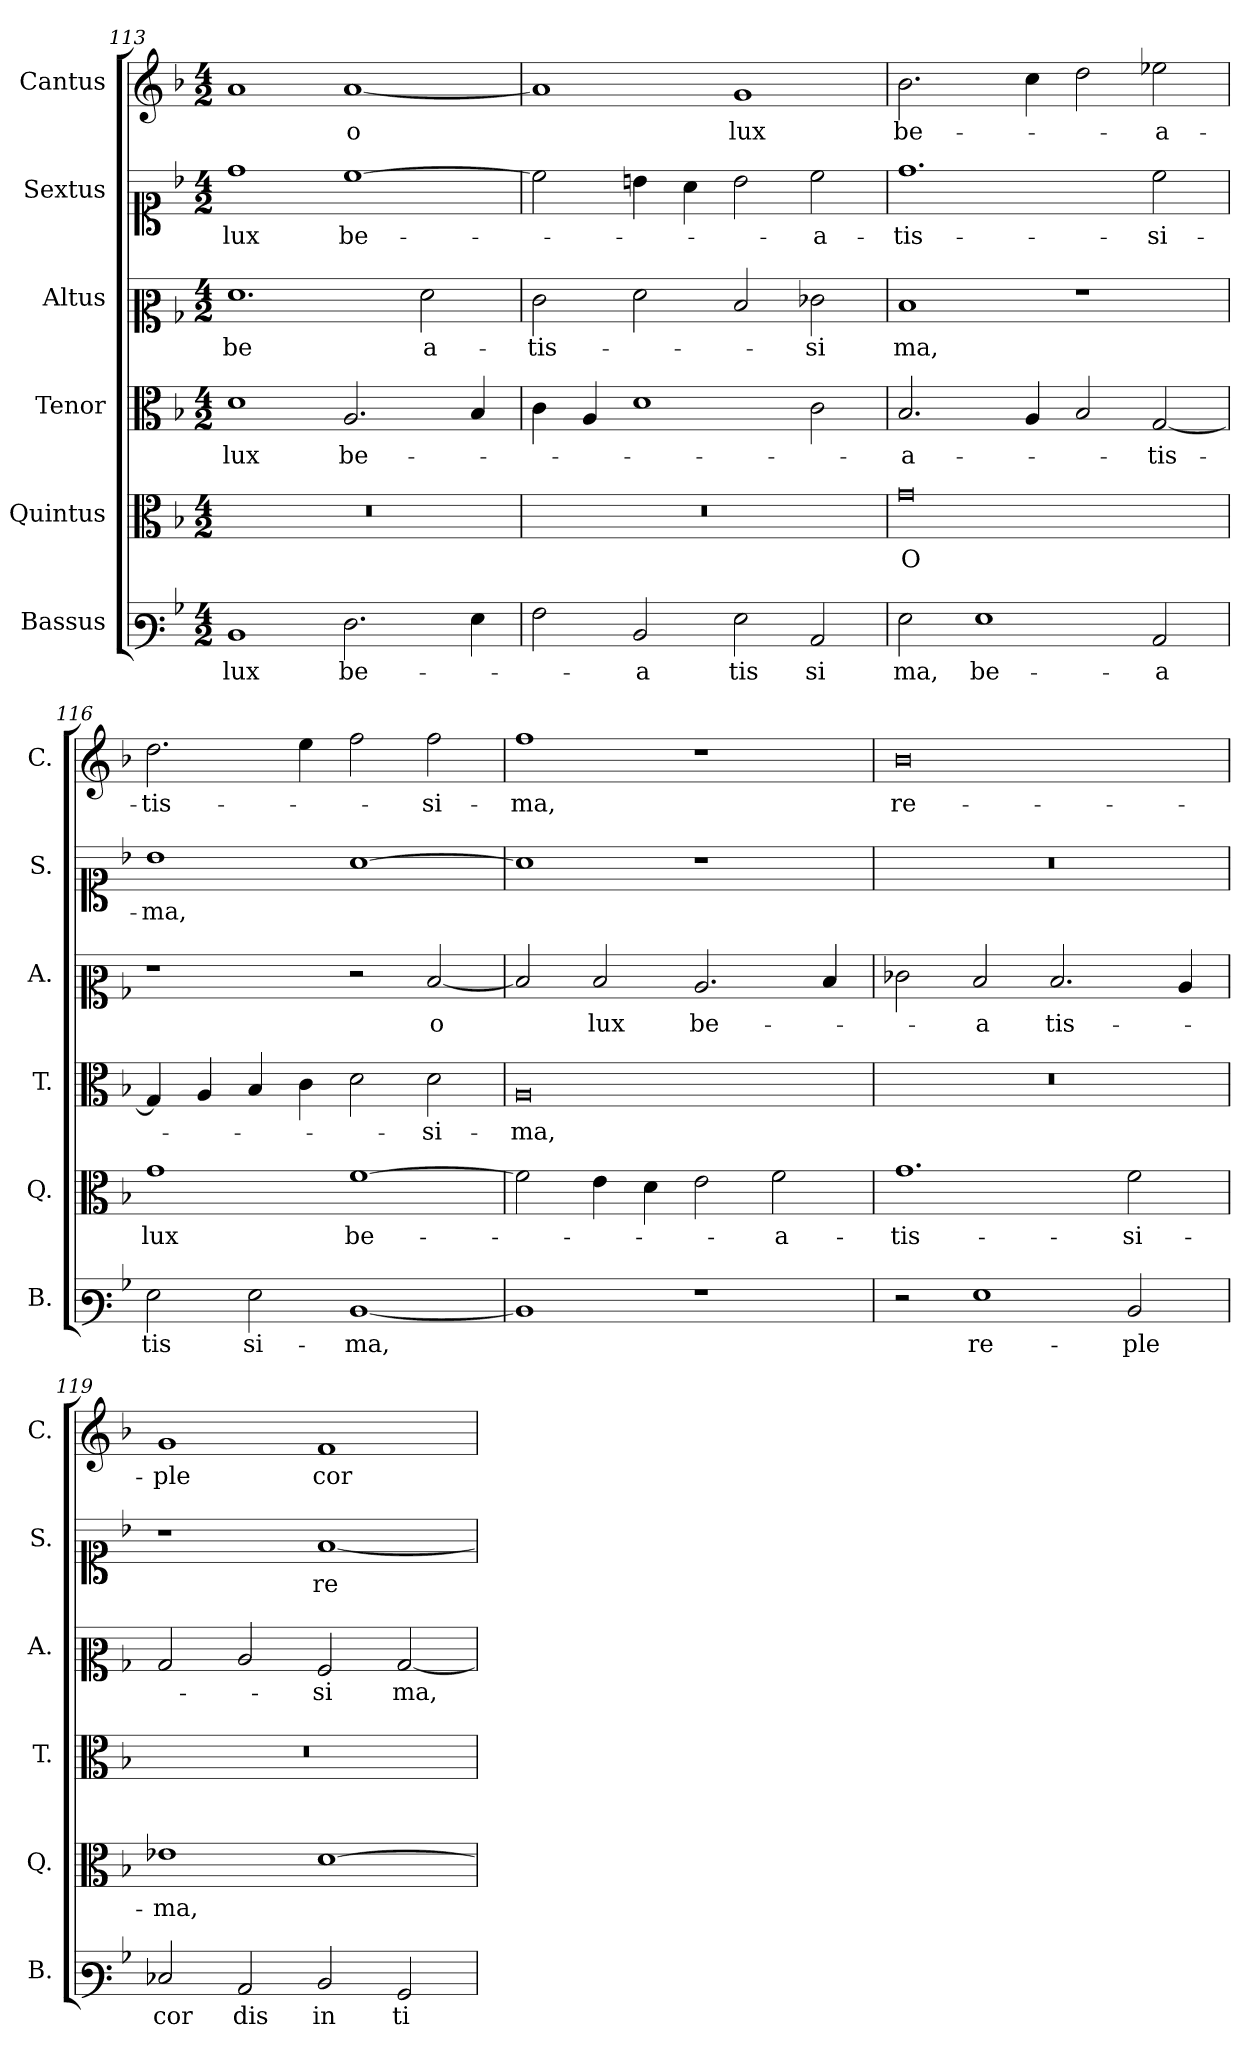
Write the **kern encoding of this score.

**kern	**text	**kern	**text	**kern	**text	**kern	**text	**kern	**text	**kern	**text
*part6	*part6	*part5	*part5	*part4	*part4	*part3	*part3	*part2	*part2	*part1	*part1
*staff6	*staff6	*staff5	*staff5	*staff4	*staff4	*staff3	*staff3	*staff2	*staff2	*staff1	*staff1
*I"Bassus	*	*I"Quintus	*	*I"Tenor	*	*I"Altus	*	*I"Sextus	*	*I"Cantus	*
*I'B.	*	*I'Q.	*	*I'T.	*	*I'A.	*	*I'S.	*	*I'C.	*
*clefF3	*	*clefC3	*	*clefC3	*	*clefC2	*	*clefC1	*	*clefG2	*
*k[b-]	*	*k[b-]	*	*k[b-]	*	*k[b-]	*	*k[b-]	*	*k[b-]	*
*M4/2	*	*M4/2	*	*M4/2	*	*M4/2	*	*M4/2	*	*M4/2	*
=113	=113	=113	=113	=113	=113	=113	=113	=113	=113	=113	=113
!	!LO:LY:b	!	!	!	!LO:LY:b	!	!LO:LY:b	!	!LO:LY:b	!	!
1D	lux	0r	.	1d	lux	1.f	be	1dd	lux	1a	.
!	!LO:LY:b	!	!	!	!LO:LY:b	!	!	!	!LO:LY:b	!	!LO:LY:b
2.F\	be-	.	.	2.A/	be-	.	.	[1cc	be-	[1a	o
!	!	!	!	!	!	!	!LO:LY:b	!	!	!	!
.	.	.	.	.	.	2f\	-a-	.	.	.	.
4G\	.	.	.	4B-/	.	.	.	.	.	.	.
=114	=114	=114	=114	=114	=114	=114	=114	=114	=114	=114	=114
!	!	!	!	!	!	!	!LO:LY:b	!	!	!	!
2A\	.	0r	.	4c\	.	2e\	-tis-	2cc\]	.	1a]	.
.	.	.	.	4A/	.	.	.	.	.	.	.
!	!LO:LY:b	!	!	!	!	!	!	!	!	!	!
2D/	a	.	.	1d	.	2f\	.	4bn\	.	.	.
.	.	.	.	.	.	.	.	4a\	.	.	.
!	!LO:LY:b	!	!	!	!	!	!	!	!	!	!LO:LY:b
2G\	tis	.	.	.	.	2d/	.	2b\	.	1g	lux
!	!LO:LY:b	!	!	!	!	!	!LO:LY:b	!	!LO:LY:b	!	!
2C/	si	.	.	2c\	.	2e-X\	si	2cc\	-a-	.	.
!!LO:PB:g=z
=115	=115	=115	=115	=115	=115	=115	=115	=115	=115	=115	=115
!	!LO:LY:b	!	!LO:LY:b	!	!LO:LY:b	!	!LO:LY:b	!	!LO:LY:b	!	!LO:LY:b
2G\	ma,	0g	O	2.B-/	-a-	1d	ma,	1.dd	-tis-	2.b-\	be-
!	!LO:LY:b	!	!	!	!	!	!	!	!	!	!
1G	be-	.	.	.	.	.	.	.	.	.	.
.	.	.	.	4A/	.	.	.	.	.	4cc\	.
.	.	.	.	2B-/	.	1r	.	.	.	2dd\	.
!	!LO:LY:b	!	!	!	!LO:LY:b	!	!	!	!LO:LY:b	!	!LO:LY:b
2C/	a	.	.	[2G/	-tis-	.	.	2cc\	-si-	2ee-X\	-a-
=116	=116	=116	=116	=116	=116	=116	=116	=116	=116	=116	=116
!	!LO:LY:b	!	!LO:LY:b	!	!	!	!	!	!LO:LY:b	!	!LO:LY:b
2G\	tis	1g	lux	4G/]	.	1r	.	1b-	-ma,	2.dd\	-tis-
.	.	.	.	4A/	.	.	.	.	.	.	.
!	!LO:LY:b	!	!	!	!	!	!	!	!	!	!
2G\	-si-	.	.	4B-/	.	.	.	.	.	.	.
.	.	.	.	4c\	.	.	.	.	.	4ee\	.
!	!LO:LY:b	!	!LO:LY:b	!	!	!	!	!	!	!	!
[1D	ma,	[1f	be-	2d\	.	2r	.	[1a	.	2ff\	.
!	!	!	!	!	!LO:LY:b	!	!LO:LY:b	!	!	!	!LO:LY:b
.	.	.	.	2d\	-si-	[2d/	o	.	.	2ff\	-si-
=117	=117	=117	=117	=117	=117	=117	=117	=117	=117	=117	=117
!	!	!	!	!	!LO:LY:b	!	!	!	!	!	!LO:LY:b
1D]	.	2f\]	.	0A	-ma,	2d/]	.	1a]	.	1ff	-ma,
!	!	!	!	!	!	!	!LO:LY:b	!	!	!	!
.	.	4e\	.	.	.	2d/	lux	.	.	.	.
.	.	4d\	.	.	.	.	.	.	.	.	.
!	!	!	!	!	!	!	!LO:LY:b	!	!	!	!
1r	.	2e\	.	.	.	2.c/	be-	1r	.	1r	.
!	!	!	!LO:LY:b	!	!	!	!	!	!	!	!
.	.	2f\	-a-	.	.	.	.	.	.	.	.
.	.	.	.	.	.	4d/	.	.	.	.	.
=118	=118	=118	=118	=118	=118	=118	=118	=118	=118	=118	=118
!	!	!	!LO:LY:b	!	!	!	!	!	!	!	!LO:LY:b
2r	.	1.g	-tis-	0r	.	2e-X\	.	0r	.	0b-	re-
!	!LO:LY:b	!	!	!	!	!	!LO:LY:b	!	!	!	!
1G	re-	.	.	.	.	2d/	a	.	.	.	.
!	!	!	!	!	!	!	!LO:LY:b	!	!	!	!
.	.	.	.	.	.	2.d/	-tis-	.	.	.	.
!	!LO:LY:b	!	!LO:LY:b	!	!	!	!	!	!	!	!
2D/	ple	2f\	-si-	.	.	.	.	.	.	.	.
.	.	.	.	.	.	4c/	.	.	.	.	.
=119	=119	=119	=119	=119	=119	=119	=119	=119	=119	=119	=119
!	!LO:LY:b	!	!LO:LY:b	!	!	!	!	!	!	!	!LO:LY:b
2E-X/	cor	1e-X	-ma,	0r	.	2B-/	.	1r	.	1g	-ple
!	!LO:LY:b	!	!	!	!	!	!	!	!	!	!
2C/	-dis	.	.	.	.	2c/	.	.	.	.	.
!	!LO:LY:b	!	!	!	!	!	!LO:LY:b	!	!LO:LY:b	!	!LO:LY:b
2D/	in	[1d	.	.	.	2A/	si	[1f	re-	1f	cor-
!	!LO:LY:b	!	!	!	!	!	!LO:LY:b	!	!	!	!
2BB-/	-ti-	.	.	.	.	[2B-/	ma,	.	.	.	.
=	=	=	=	=	=	=	=	=	=	=	=
*-	*-	*-	*-	*-	*-	*-	*-	*-	*-	*-	*-
